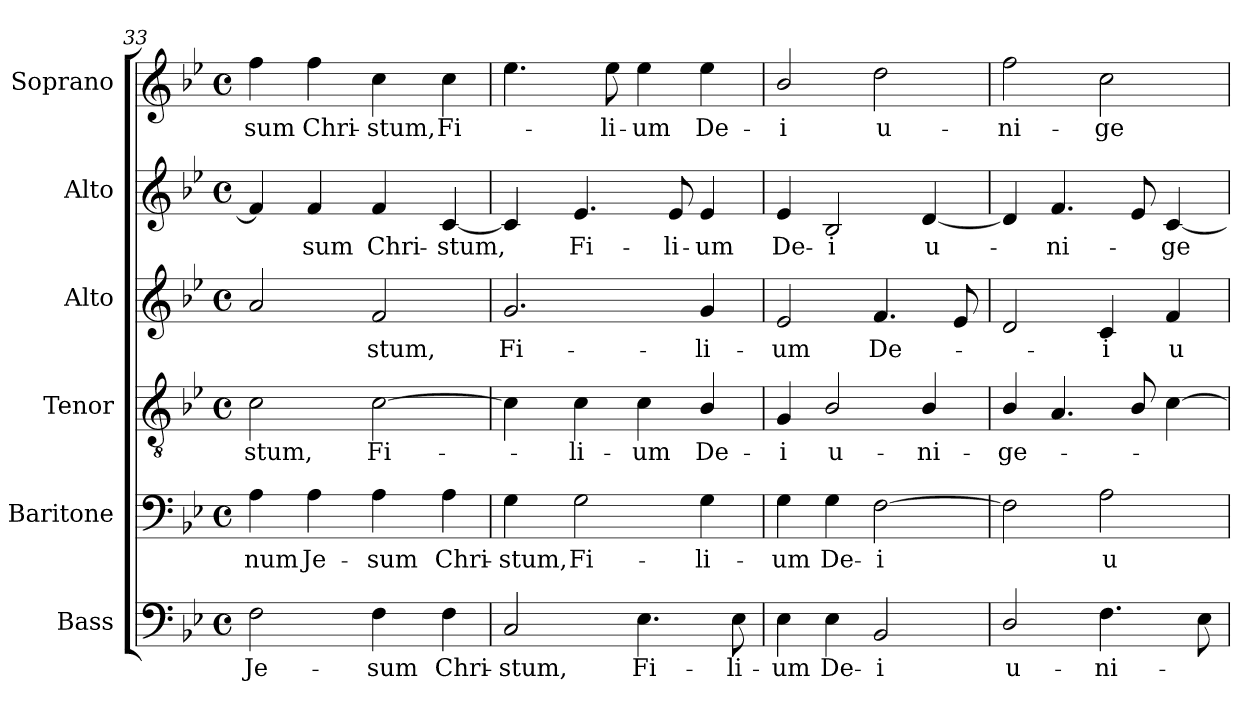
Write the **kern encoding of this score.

**kern	**text	**kern	**text	**kern	**text	**kern	**text	**kern	**text	**kern	**text
*part6	*part6	*part5	*part5	*part4	*part4	*part3	*part3	*part2	*part2	*part1	*part1
*staff6	*staff6	*staff5	*staff5	*staff4	*staff4	*staff3	*staff3	*staff2	*staff2	*staff1	*staff1
*I"Bass	*	*I"Baritone	*	*I"Tenor	*	*I"Alto	*	*I"Alto	*	*I"Soprano	*
*I'B.	*	*I'Bar.	*	*I'T.	*	*I'A.	*	*I'A.	*	*I'S.	*
*clefF4	*	*clefF4	*	*clefGv2	*	*clefG2	*	*clefG2	*	*clefG2	*
*	*	*	*	*ITrd7c12	*	*	*	*	*	*	*
*k[b-e-]	*	*k[b-e-]	*	*k[b-e-]	*	*k[b-e-]	*	*k[b-e-]	*	*k[b-e-]	*
*B-:	*	*B-:	*	*B-:	*	*B-:	*	*B-:	*	*B-:	*
*M4/4	*	*M4/4	*	*M4/4	*	*M4/4	*	*M4/4	*	*M4/4	*
*met(c)	*	*met(c)	*	*met(c)	*	*met(c)	*	*met(c)	*	*met(c)	*
=33	=33	=33	=33	=33	=33	=33	=33	=33	=33	=33	=33
!	!LO:LY:b:color=#000000	!	!	!	!	!	!	!	!	!	!
!	!	!	!LO:LY:b:color=#000000	!	!	!	!	!	!	!	!
!	!	!	!	!	!LO:LY:b:color=#000000	!	!	!	!	!	!
!	!	!	!	!	!	!	!	!	!	!	!LO:LY:b:color=#000000
2Fi\	Je-	4Ai\	-num	2Ci\	-stum,	2ai/	.	4fi/]	.	4ffi\	-sum
!	!	!	!LO:LY:b:color=#000000	!	!	!	!	!	!	!	!
!	!	!	!	!	!	!	!	!	!LO:LY:b:color=#000000	!	!
!	!	!	!	!	!	!	!	!	!	!	!LO:LY:b:color=#000000
.	.	4Ai\	Je-	.	.	.	.	4fi/	-sum	4ffi\	Chri-
!	!LO:LY:b:color=#000000	!	!	!	!	!	!	!	!	!	!
!	!	!	!LO:LY:b:color=#000000	!	!	!	!	!	!	!	!
!	!	!	!	!	!LO:LY:b:color=#000000	!	!	!	!	!	!
!	!	!	!	!	!	!	!LO:LY:b:color=#000000	!	!	!	!
!	!	!	!	!	!	!	!	!	!LO:LY:b:color=#000000	!	!
!	!	!	!	!	!	!	!	!	!	!	!LO:LY:b:color=#000000
4Fi\	-sum	4Ai\	-sum	[2Ci\	Fi-	2fi/	-stum,	4fi/	Chri-	4cci\	-stum,
!	!LO:LY:b:color=#000000	!	!	!	!	!	!	!	!	!	!
!	!	!	!LO:LY:b:color=#000000	!	!	!	!	!	!	!	!
!	!	!	!	!	!	!	!	!	!LO:LY:b:color=#000000	!	!
!	!	!	!	!	!	!	!	!	!	!	!LO:LY:b:color=#000000
4Fi\	Chri-	4Ai\	Chri-	.	.	.	.	[4ci/	-stum,	4cci\	Fi-
=34	=34	=34	=34	=34	=34	=34	=34	=34	=34	=34	=34
!	!LO:LY:b:color=#000000	!	!	!	!	!	!	!	!	!	!
!	!	!	!LO:LY:b:color=#000000	!	!	!	!	!	!	!	!
!	!	!	!	!	!	!	!LO:LY:b:color=#000000	!	!	!	!
2Ci/	-stum,	4Gi\	-stum,	4Ci\]	.	2.gi/	Fi-	4ci/]	.	4.ee-i\	.
!	!	!	!LO:LY:b:color=#000000	!	!	!	!	!	!	!	!
!	!	!	!	!	!LO:LY:b:color=#000000	!	!	!	!	!	!
!	!	!	!	!	!	!	!	!	!LO:LY:b:color=#000000	!	!
.	.	2Gi\	Fi-	4Ci\	-li-	.	.	4.e-i/	Fi-	.	.
!	!	!	!	!	!	!	!	!	!	!	!LO:LY:b:color=#000000
.	.	.	.	.	.	.	.	.	.	8ee-i\	-li-
!	!LO:LY:b:color=#000000	!	!	!	!	!	!	!	!	!	!
!	!	!	!	!	!LO:LY:b:color=#000000	!	!	!	!	!	!
!	!	!	!	!	!	!	!	!	!	!	!LO:LY:b:color=#000000
4.E-i\	Fi-	.	.	4Ci\	-um	.	.	.	.	4ee-i\	-um
!	!	!	!	!	!	!	!	!	!LO:LY:b:color=#000000	!	!
.	.	.	.	.	.	.	.	8e-i/	-li-	.	.
!	!	!	!LO:LY:b:color=#000000	!	!	!	!	!	!	!	!
!	!	!	!	!	!LO:LY:b:color=#000000	!	!	!	!	!	!
!	!	!	!	!	!	!	!LO:LY:b:color=#000000	!	!	!	!
!	!	!	!	!	!	!	!	!	!LO:LY:b:color=#000000	!	!
!	!	!	!	!	!	!	!	!	!	!	!LO:LY:b:color=#000000
.	.	4Gi\	-li-	4BB-i/	De-	4gi/	-li-	4e-i/	-um	4ee-i\	De-
!	!LO:LY:b:color=#000000	!	!	!	!	!	!	!	!	!	!
8E-i\	-li-	.	.	.	.	.	.	.	.	.	.
=35	=35	=35	=35	=35	=35	=35	=35	=35	=35	=35	=35
!	!LO:LY:b:color=#000000	!	!	!	!	!	!	!	!	!	!
!	!	!	!LO:LY:b:color=#000000	!	!	!	!	!	!	!	!
!	!	!	!	!	!LO:LY:b:color=#000000	!	!	!	!	!	!
!	!	!	!	!	!	!	!LO:LY:b:color=#000000	!	!	!	!
!	!	!	!	!	!	!	!	!	!LO:LY:b:color=#000000	!	!
!	!	!	!	!	!	!	!	!	!	!	!LO:LY:b:color=#000000
4E-i\	-um	4Gi\	-um	4GGi/	-i	2e-i/	-um	4e-i/	De-	2b-i/	-i
!	!LO:LY:b:color=#000000	!	!	!	!	!	!	!	!	!	!
!	!	!	!LO:LY:b:color=#000000	!	!	!	!	!	!	!	!
!	!	!	!	!	!LO:LY:b:color=#000000	!	!	!	!	!	!
!	!	!	!	!	!	!	!	!	!LO:LY:b:color=#000000	!	!
4E-i\	De-	4Gi\	De-	2BB-i/	u-	.	.	2B-i/	-i	.	.
!	!LO:LY:b:color=#000000	!	!	!	!	!	!	!	!	!	!
!	!	!	!LO:LY:b:color=#000000	!	!	!	!	!	!	!	!
!	!	!	!	!	!	!	!LO:LY:b:color=#000000	!	!	!	!
!	!	!	!	!	!	!	!	!	!	!	!LO:LY:b:color=#000000
2BB-i/	-i	[2Fi\	-i	.	.	4.fi/	De-	.	.	2ddi\	u-
!	!	!	!	!	!LO:LY:b:color=#000000	!	!	!	!	!	!
!	!	!	!	!	!	!	!	!	!LO:LY:b:color=#000000	!	!
.	.	.	.	4BB-i/	-ni-	.	.	[4di/	u-	.	.
.	.	.	.	.	.	8e-i/	.	.	.	.	.
=36	=36	=36	=36	=36	=36	=36	=36	=36	=36	=36	=36
!	!LO:LY:b:color=#000000	!	!	!	!	!	!	!	!	!	!
!	!	!	!	!	!LO:LY:b:color=#000000	!	!	!	!	!	!
!	!	!	!	!	!	!	!	!	!	!	!LO:LY:b:color=#000000
2Di/	u-	2Fi\]	.	4BB-i/	-ge-	2di/	.	4di/]	.	2ffi\	-ni-
!	!	!	!	!	!	!	!	!	!LO:LY:b:color=#000000	!	!
.	.	.	.	4.AAi/	.	.	.	4.fi/	-ni-	.	.
!	!LO:LY:b:color=#000000	!	!	!	!	!	!	!	!	!	!
!	!	!	!LO:LY:b:color=#000000	!	!	!	!	!	!	!	!
!	!	!	!	!	!	!	!LO:LY:b:color=#000000	!	!	!	!
!	!	!	!	!	!	!	!	!	!	!	!LO:LY:b:color=#000000
4.Fi\	-ni-	2Ai\	u-	.	.	4ci/	-i	.	.	2cci\	-ge-
.	.	.	.	8BB-i/	.	.	.	8e-i/	.	.	.
!	!	!	!	!	!	!	!LO:LY:b:color=#000000	!	!	!	!
!	!	!	!	!	!	!	!	!	!LO:LY:b:color=#000000	!	!
.	.	.	.	[4Ci\	.	4fi/	u-	[4ci/	-ge-	.	.
8E-i\	.	.	.	.	.	.	.	.	.	.	.
=	=	=	=	=	=	=	=	=	=	=	=
*-	*-	*-	*-	*-	*-	*-	*-	*-	*-	*-	*-
